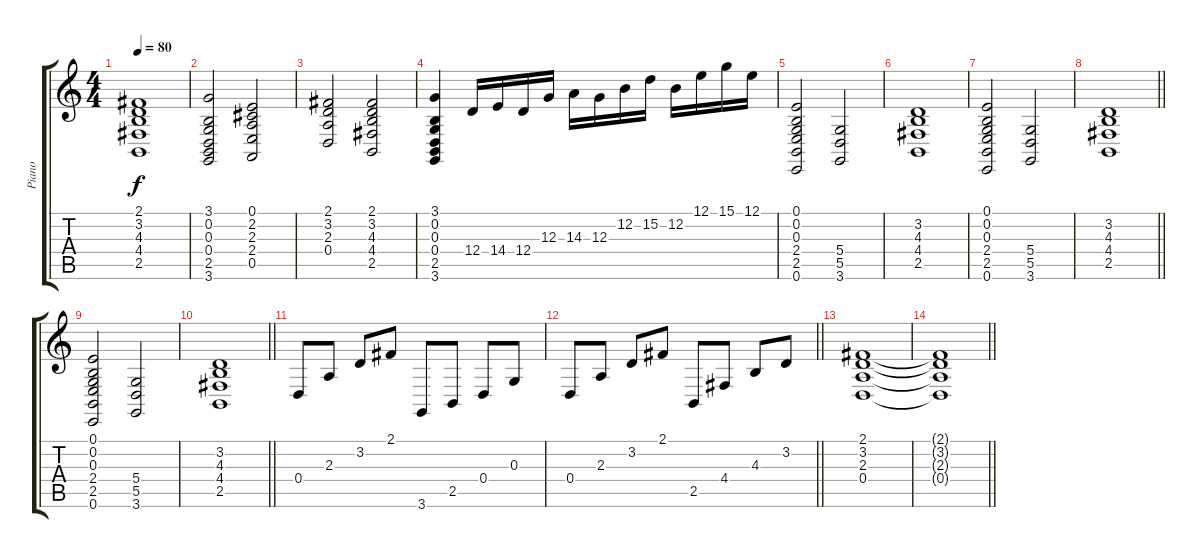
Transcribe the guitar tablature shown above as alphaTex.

\track ("Piano" "Piano") {instrument brightacousticpiano}
\staff {score tabs}
\tuning (E4 B3 G3 D3 A2 E2) {hide}
\ts (4 4)
\tempo 80
\clef g2
\ks c
(2.1 3.2 4.3 4.4 2.5).1{dy f} |
(3.1 0.2 0.3 0.4 2.5 3.6).2 (0.1 2.2 2.3 2.4 0.5).2 |
(2.1 3.2 2.3 0.4).2 (2.1 3.2 4.3 4.4 2.5).2 |
(3.1 0.2 0.3 0.4 2.5 3.6).4 12.4.16 14.4.16 12.4.16 12.3.16 14.3.16 12.3.16 12.2.16 15.2.16 12.2.16 12.1.16 15.1.16 12.1.16 |
(0.1 0.2 0.3 2.4 2.5 0.6).2 (5.4 5.5 3.6).2 |
(3.2 4.3 4.4 2.5).1 |
(0.1 0.2 0.3 2.4 2.5 0.6).2 (5.4 5.5 3.6).2 |
\barLineRight lightlight
(3.2 4.3 4.4 2.5).1 |
(0.1 0.2 0.3 2.4 2.5 0.6).2 (5.4 5.5 3.6).2 |
\barLineRight lightlight
(3.2 4.3 4.4 2.5).1 |
0.4.8 2.3.8 3.2.8 2.1.8 3.6.8 2.5.8 0.4.8 0.3.8 |
\barLineRight lightlight
0.4.8 2.3.8 3.2.8 2.1.8 2.5.8 4.4.8 4.3.8 3.2.8 |
(2.1 3.2 2.3 0.4).1 |
\barLineRight lightlight
(2.1{t} 3.2{t} 2.3{t} 0.4{t}).1
